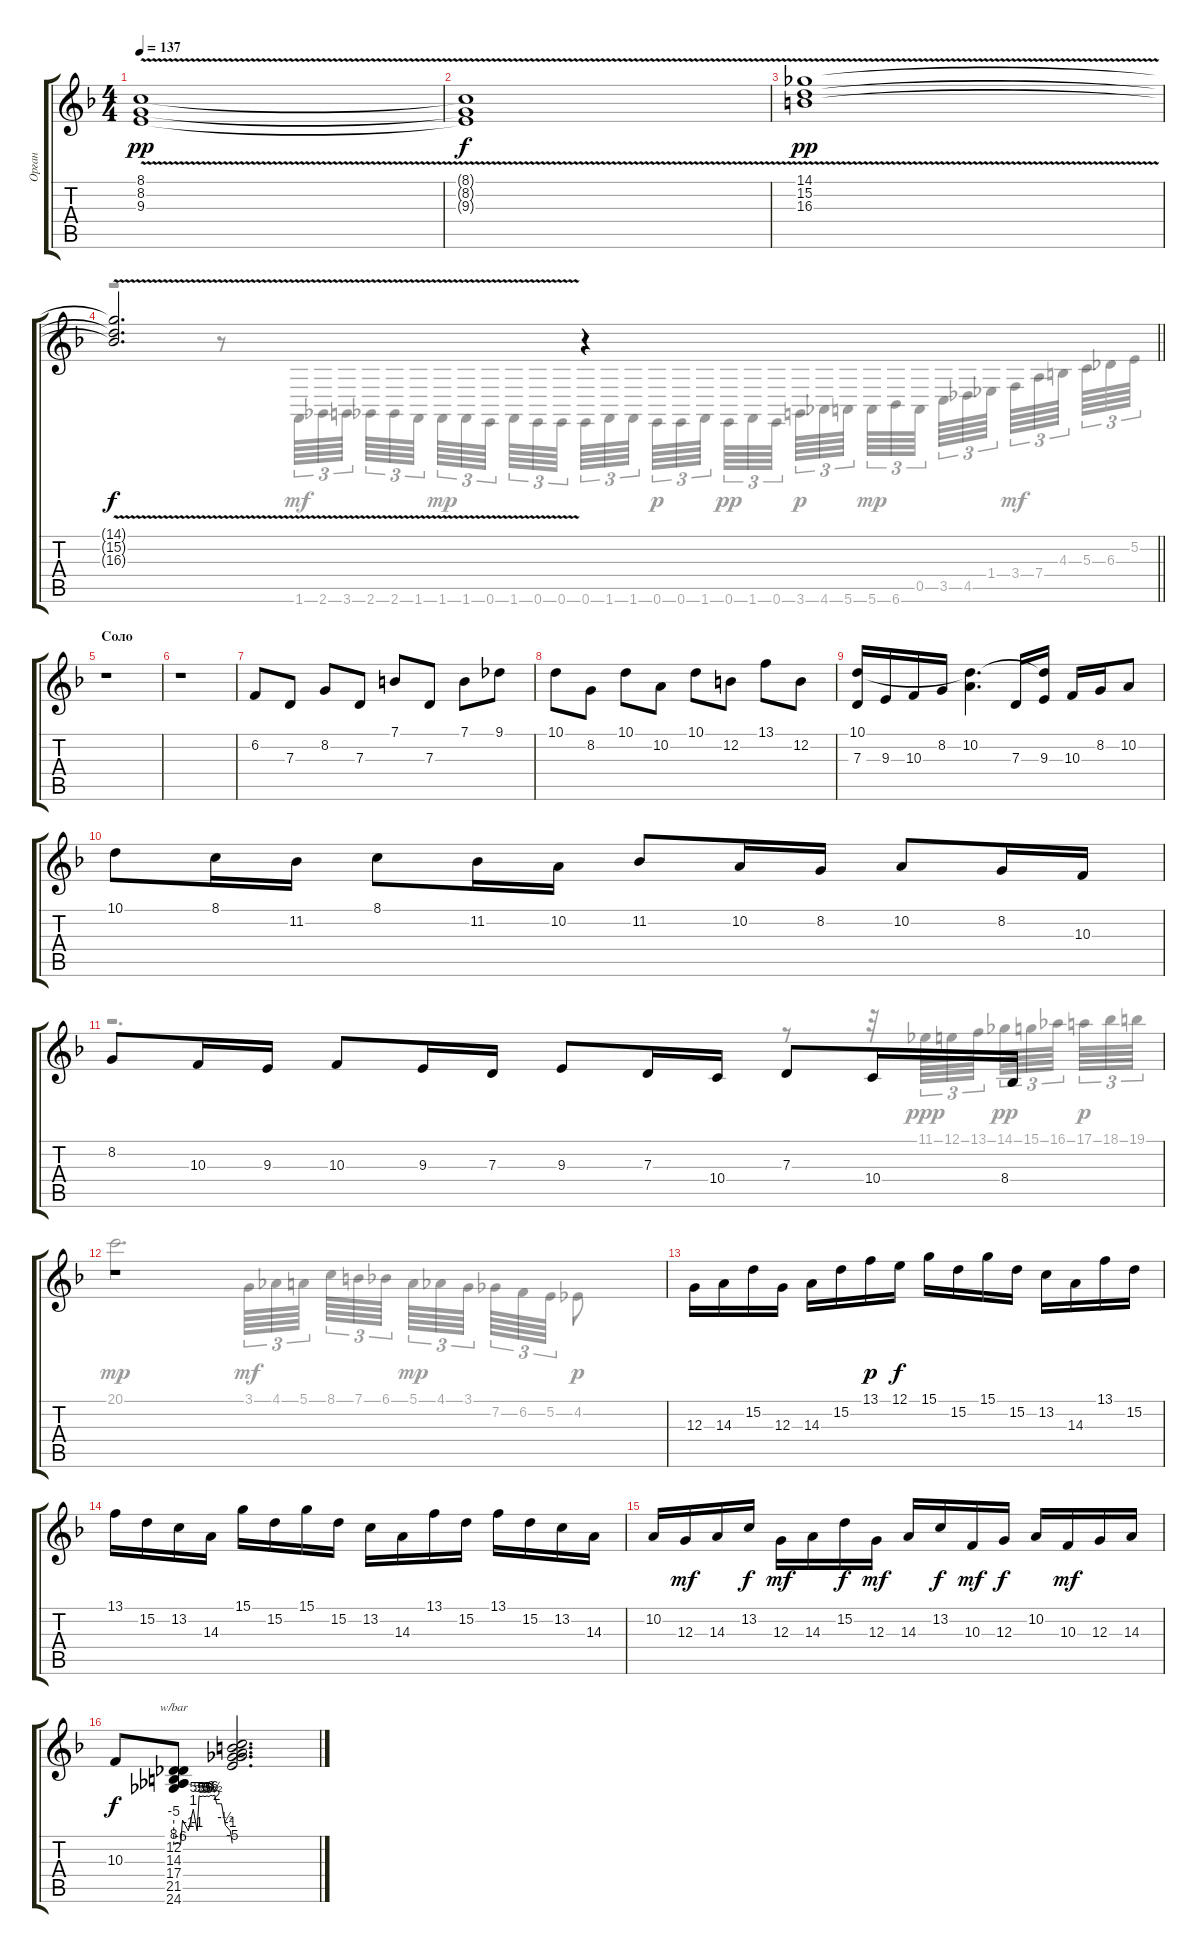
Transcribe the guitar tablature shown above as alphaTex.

\track ("Орган" "Орган") {instrument drawbarorgan}
\staff {score tabs}
\tuning (E4 B3 G3 D3 A2 E2) {hide}
\voice
\ts (4 4)
\tempo 137
\clef g2
\ks dminor
(8.1{v} 8.2{v} 9.3).1{dy pp} |
(8.1{t} 8.2{t} 9.3{t}).1{dy f} |
(14.1{v} 15.2{v} 16.3).1{dy pp} |
\barLineRight lightlight
(14.1{t} 15.2{t} 16.3{t}).2{d dy f} r.4 |
\section ("" "Соло")
r.1 |
r.1 |
6.2.8 7.3.8 8.2.8 7.3.8 7.1.8 7.3.8 7.1.8 9.1.8 |
10.1.8 8.2.8 10.1.8 10.2.8 10.1.8 12.2.8 13.1.8 12.2.8 |
(10.1 7.3).16 9.3.16 10.3.16 8.2.16 (10.1{t} 10.2).4{d} 7.3.16 (10.1{t} 9.3).16 10.3.16 8.2.16 10.2.8 |
10.1.8 8.1.16 11.2.16 8.1.8 11.2.16 10.2.16 11.2.8 10.2.16 8.2.16 10.2.8 8.2.16 10.3.16 |
8.2.8 10.3.16 9.3.16 10.3.8 9.3.16 7.3.16 9.3.8 7.3.16 10.4.16 7.3.8 10.4.16 8.4.16 |
r.1 |
12.3.16 14.3.16 15.2.16 12.3.16 14.3.16 15.2.16 13.1.16{dy p} 12.1.16{dy f} 15.1.16 15.2.16 15.1.16 15.2.16 13.2.16 14.3.16 13.1.16 15.2.16 |
13.1.16 15.2.16 13.2.16 14.3.16 15.1.16 15.2.16 15.1.16 15.2.16 13.2.16 14.3.16 13.1.16 15.2.16 13.1.16 15.2.16 13.2.16 14.3.16 |
10.2.16 12.3.16{dy mf} 14.3.16 13.2.16{dy f} 12.3.16{dy mf} 14.3.16 15.2.16{dy f} 12.3.16{dy mf} 14.3.16 13.2.16{dy f} 10.3.16{dy mf} 12.3.16{dy f} 10.2.16 10.3.16{dy mf} 12.3.16 14.3.16 |
10.3.8{dy f} (8.1 12.2 14.3 17.4 21.5 24.6).8{tbe (custom default 0 -20 5 -20 7 -24 9 0 15 -4 20 4 24 -4 26 22 28 20 30 22 32 20 34 22 36 20 38 24 40 22 42 24 44 8 49 8 53 -2 58 -4 60 -20)} (8.1{t} 12.2{t} 14.3{t} 17.4{t} 21.5{t} 24.6{t}).2{d}
\voice
\clef g2
\ottava regular
\simile none
\ks dminor
|
|
|
\barLineRight lightlight
r.2 r.8 1.6.64{tu (3 2) dy mf} 2.6.64{tu (3 2)} 3.6.64{tu (3 2) beam splitsecondary} 2.6.64{tu (3 2)} 2.6.64{tu (3 2)} 1.6.64{tu (3 2) beam splitsecondary} 1.6.64{tu (3 2) dy mp} 1.6.64{tu (3 2)} 0.6.64{tu (3 2) beam splitsecondary} 1.6.64{tu (3 2)} 0.6.64{tu (3 2)} 0.6.64{tu (3 2)} 0.6.64{tu (3 2)} 1.6.64{tu (3 2)} 1.6.64{tu (3 2) beam splitsecondary} 0.6.64{tu (3 2) dy p} 0.6.64{tu (3 2)} 1.6.64{tu (3 2) beam splitsecondary} 0.6.64{tu (3 2) dy pp} 1.6.64{tu (3 2)} 0.6.64{tu (3 2) beam splitsecondary} 3.6.64{tu (3 2) dy p} 4.6.64{tu (3 2)} 5.6.64{tu (3 2) beam splitsecondary} 5.6.64{tu (3 2) dy mp} 6.6.64{tu (3 2)} 0.5.64{tu (3 2) beam splitsecondary} 3.5.64{tu (3 2)} 4.5.64{tu (3 2)} 1.4.64{tu (3 2) beam splitsecondary} 3.4.64{tu (3 2) dy mf} 7.4.64{tu (3 2)} 4.3.64{tu (3 2) beam splitsecondary} 5.3.64{tu (3 2)} 6.3.64{tu (3 2)} 5.2.64{tu (3 2)} |
|
|
|
|
|
|
r.2{d} r.8 r.32 11.1.64{tu (3 2) dy ppp} 12.1.64{tu (3 2)} 13.1.64{tu (3 2) beam splitsecondary} 14.1.64{tu (3 2) dy pp} 15.1.64{tu (3 2)} 16.1.64{tu (3 2) beam splitsecondary} 17.1.64{tu (3 2) dy p} 18.1.64{tu (3 2)} 19.1.64{tu (3 2)} |
20.1.2{d dy mp} 3.1.64{tu (3 2) dy mf} 4.1.64{tu (3 2)} 5.1.64{tu (3 2) beam splitsecondary} 8.1.64{tu (3 2)} 7.1.64{tu (3 2)} 6.1.64{tu (3 2) beam splitsecondary} 5.1.64{tu (3 2) dy mp} 4.1.64{tu (3 2)} 3.1.64{tu (3 2) beam splitsecondary} 7.2.64{tu (3 2)} 6.2.64{tu (3 2)} 5.2.64{tu (3 2)} 4.2.8{dy p} |
|
|
|
